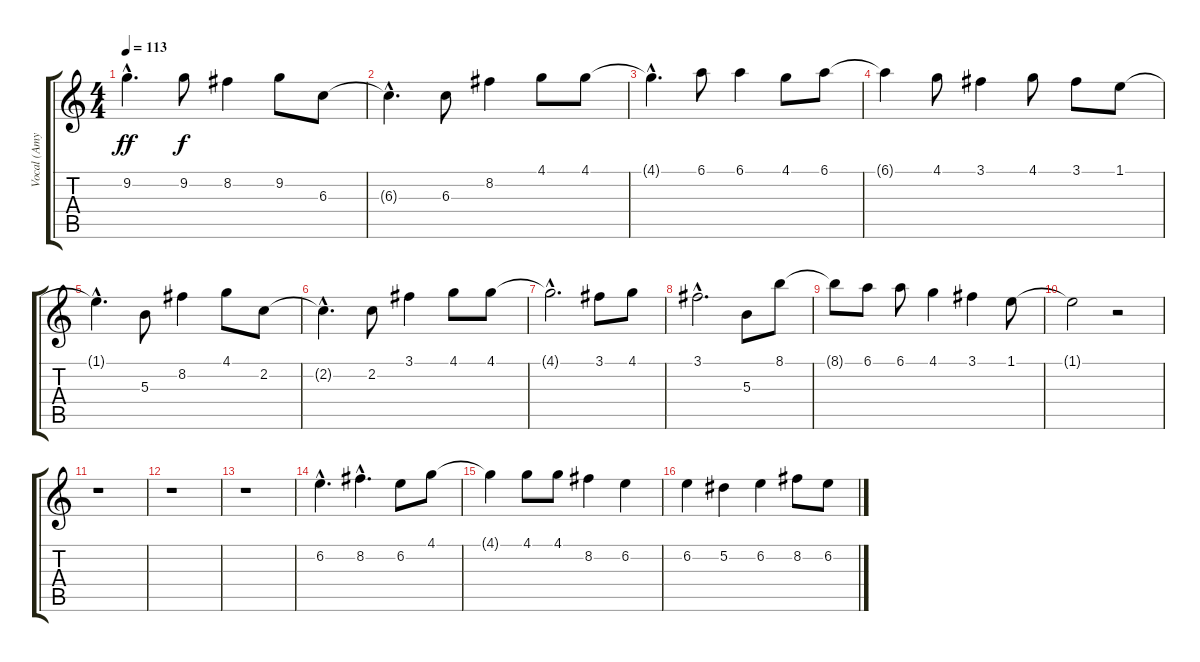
\track ("Vocal (Amy Lee)" "Vocal (Amy") {instrument distortionguitar}
\staff {score tabs}
\tuning (Eb4 Bb3 Gb3 Db3 Ab2 Eb2) {hide}
\ts (4 4)
\tempo 113
\clef g2
\ks c
9.2{hac}.4{d dy ff} 9.2.8{dy f} 8.2.4 9.2.8 6.3.8 |
6.3{hac t}.4{d} 6.3.8 8.2.4 4.1.8 4.1.8 |
4.1{hac t}.4{d} 6.1.8 6.1.4 4.1.8 6.1.8 |
6.1{t}.4 4.1.8 3.1.4 4.1.8 3.1.8 1.1.8 |
1.1{hac t}.4{d} 5.3.8 8.2.4 4.1.8 2.2.8 |
2.2{hac t}.4{d} 2.2.8 3.1.4 4.1.8 4.1.8 |
4.1{hac t}.2{d} 3.1.8 4.1.8 |
3.1{hac}.2{d} 5.3.8 8.1.8 |
8.1{t}.8 6.1.8 6.1.8 4.1.4 3.1.4 1.1.8 |
1.1{t}.2 r.2 |
r.1 |
r.1 |
r.1 |
6.2{hac}.4{d} 8.2{hac}.4{d} 6.2.8 4.1.8 |
4.1{t}.4 4.1.8 4.1.8 8.2.4 6.2.4 |
6.2.4 5.2.4 6.2.4 8.2.8 6.2.8
